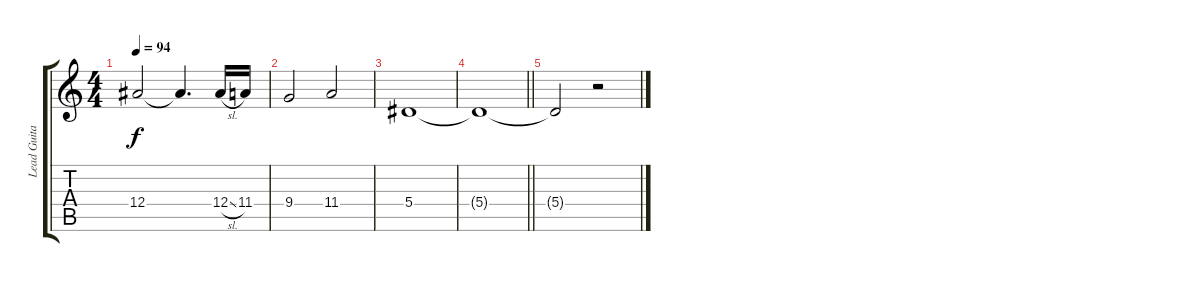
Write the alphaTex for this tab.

\track ("Lead Guitar 2" "Lead Guita") {instrument distortionguitar}
\staff {score tabs}
\tuning (C4 G3 Eb3 Bb2 F2 C2) {hide}
\ts (4 4)
\tempo 94
\clef g2
\ks c
12.4.2{dy f} 12.4{t}.4{d} 12.4{sl}.16 11.4.16 |
9.4.2 11.4.2 |
5.4.1{volume 0} |
\barLineRight lightlight
5.4{t}.1 |
5.4{t}.2 r.2{volume 13}
